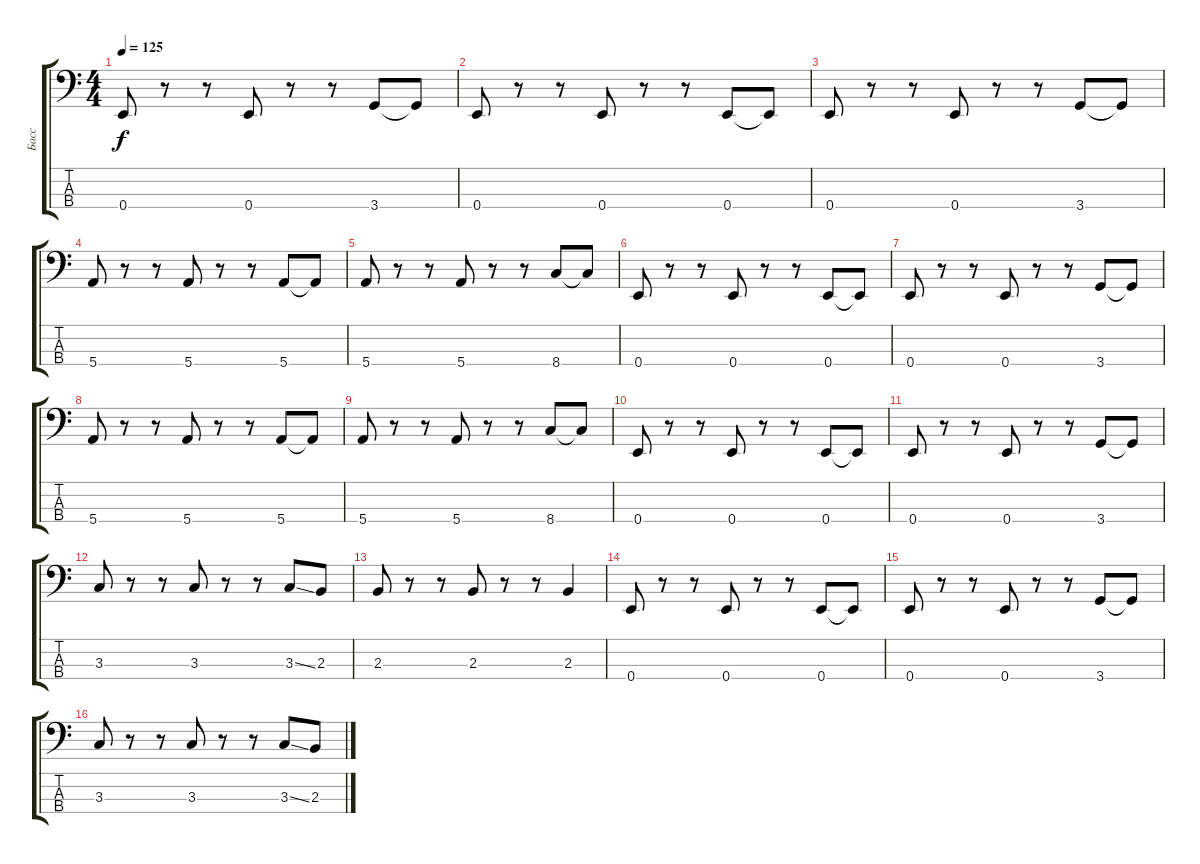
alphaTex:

\track ("Басс" "Басс") {instrument electricbasspick}
\staff {score tabs}
\tuning (G2 D2 A1 E1) {hide}
\ts (4 4)
\tempo 125
\clef f4
\ks c
0.4.8{dy f} r.8 r.8 0.4.8 r.8 r.8 3.4.8 3.4{t}.8 |
0.4.8 r.8 r.8 0.4.8 r.8 r.8 0.4.8 0.4{t}.8 |
0.4.8 r.8 r.8 0.4.8 r.8 r.8 3.4.8 3.4{t}.8 |
5.4.8 r.8 r.8 5.4.8 r.8 r.8 5.4.8 5.4{t}.8 |
5.4.8 r.8 r.8 5.4.8 r.8 r.8 8.4.8 8.4{t}.8 |
0.4.8 r.8 r.8 0.4.8 r.8 r.8 0.4.8 0.4{t}.8 |
0.4.8 r.8 r.8 0.4.8 r.8 r.8 3.4.8 3.4{t}.8 |
5.4.8 r.8 r.8 5.4.8 r.8 r.8 5.4.8 5.4{t}.8 |
5.4.8 r.8 r.8 5.4.8 r.8 r.8 8.4.8 8.4{t}.8 |
0.4.8 r.8 r.8 0.4.8 r.8 r.8 0.4.8 0.4{t}.8 |
0.4.8 r.8 r.8 0.4.8 r.8 r.8 3.4.8 3.4{t}.8 |
3.3.8 r.8 r.8 3.3.8 r.8 r.8 3.3{ss}.8 2.3.8 |
2.3.8 r.8 r.8 2.3.8 r.8 r.8 2.3.4 |
0.4.8 r.8 r.8 0.4.8 r.8 r.8 0.4.8 0.4{t}.8 |
0.4.8 r.8 r.8 0.4.8 r.8 r.8 3.4.8 3.4{t}.8 |
3.3.8 r.8 r.8 3.3.8 r.8 r.8 3.3{ss}.8 2.3.8
